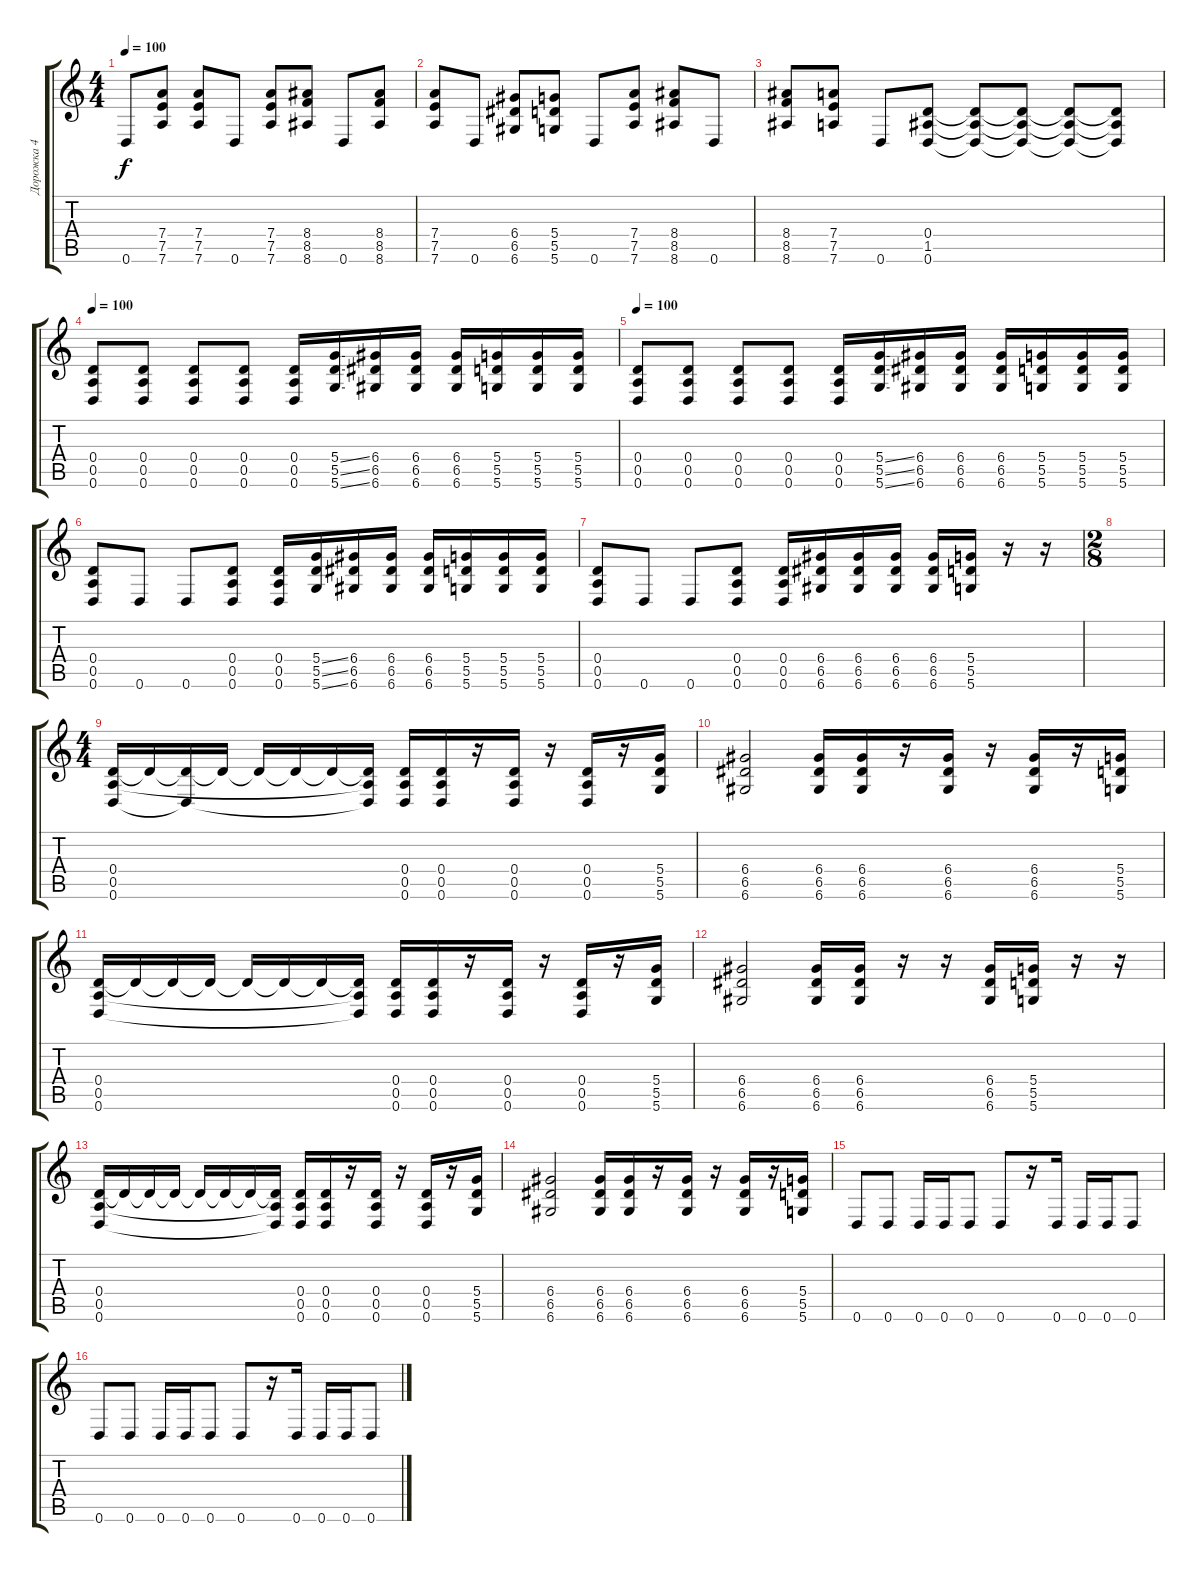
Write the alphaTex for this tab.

\track ("Дорожка 4" "Дорожка 4") {instrument distortionguitar}
\staff {score tabs}
\tuning (E4 B3 G3 D3 A2 D2) {hide}
\ts (4 4)
\tempo 100
\tempo 120
\tempo 100
\clef g2
\ks c
0.6.8{dy f instrument distortionguitar} (7.4 7.5 7.6).8 (7.4 7.5 7.6).8 0.6.8 (7.4 7.5 7.6).8 (8.4 8.5 8.6).8 0.6.8 (8.4 8.5 8.6).8 |
(7.4 7.5 7.6).8 0.6.8 (6.4 6.5 6.6).8 (5.4 5.5 5.6).8 0.6.8 (7.4 7.5 7.6).8 (8.4 8.5 8.6).8 0.6.8 |
(8.4 8.5 8.6).8 (7.4 7.5 7.6).8 0.6.8 (0.4 1.5 0.6).8 (0.4{t} 1.5{t} 0.6{t}).8 (0.4{t} 1.5{t} 0.6{t}).8 (0.4{t} 1.5{t} 0.6{t}).8 (0.4{t} 1.5{t} 0.6{t}).8 |
\tempo 100
(0.4 0.5 0.6).8 (0.4 0.5 0.6).8 (0.4 0.5 0.6).8 (0.4 0.5 0.6).8 (0.4 0.5 0.6).16 (5.4{ss} 5.5{ss} 5.6{ss}).16 (6.4 6.5 6.6).16 (6.4 6.5 6.6).16 (6.4 6.5 6.6).16 (5.4 5.5 5.6).16 (5.4 5.5 5.6).16 (5.4 5.5 5.6).16 |
\tempo 100
(0.4 0.5 0.6).8 (0.4 0.5 0.6).8 (0.4 0.5 0.6).8 (0.4 0.5 0.6).8 (0.4 0.5 0.6).16 (5.4{ss} 5.5{ss} 5.6{ss}).16 (6.4 6.5 6.6).16 (6.4 6.5 6.6).16 (6.4 6.5 6.6).16 (5.4 5.5 5.6).16 (5.4 5.5 5.6).16 (5.4 5.5 5.6).16 |
(0.4 0.5 0.6).8 0.6.8 0.6.8 (0.4 0.5 0.6).8 (0.4 0.5 0.6).16 (5.4{ss} 5.5{ss} 5.6{ss}).16 (6.4 6.5 6.6).16 (6.4 6.5 6.6).16 (6.4 6.5 6.6).16 (5.4 5.5 5.6).16 (5.4 5.5 5.6).16 (5.4 5.5 5.6).16 |
(0.4 0.5 0.6).8 0.6.8 0.6.8 (0.4 0.5 0.6).8 (0.4 0.5 0.6).16 (6.4 6.5 6.6).16 (6.4 6.5 6.6).16 (6.4 6.5 6.6).16 (6.4 6.5 6.6).16 (5.4 5.5 5.6).16 r.16 r.16 |
\ts (2 8)
|
\ts (4 4)
(0.4 0.5 0.6).16 0.4{t}.16 (0.4{t} 0.6{t}).16 0.4{t}.16 0.4{t}.16 0.4{t}.16 0.4{t}.16 (0.4{t} 0.5{t} 0.6{t}).16 (0.4 0.5 0.6).16 (0.4 0.5 0.6).16 r.16 (0.4 0.5 0.6).16 r.16 (0.4 0.5 0.6).16 r.16 (5.4 5.5 5.6).16 |
(6.4 6.5 6.6).2 (6.4 6.5 6.6).16 (6.4 6.5 6.6).16 r.16 (6.4 6.5 6.6).16 r.16 (6.4 6.5 6.6).16 r.16 (5.4 5.5 5.6).16 |
(0.4 0.5 0.6).16 0.4{t}.16 0.4{t}.16 0.4{t}.16 0.4{t}.16 0.4{t}.16 0.4{t}.16 (0.4{t} 0.5{t} 0.6{t}).16 (0.4 0.5 0.6).16 (0.4 0.5 0.6).16 r.16 (0.4 0.5 0.6).16 r.16 (0.4 0.5 0.6).16 r.16 (5.4 5.5 5.6).16 |
(6.4 6.5 6.6).2 (6.4 6.5 6.6).16 (6.4 6.5 6.6).16 r.16 r.16 (6.4 6.5 6.6).16 (5.4 5.5 5.6).16 r.16 r.16 |
(0.4 0.5 0.6).16 0.4{t}.16 0.4{t}.16 0.4{t}.16 0.4{t}.16 0.4{t}.16 0.4{t}.16 (0.4{t} 0.5{t} 0.6{t}).16 (0.4 0.5 0.6).16 (0.4 0.5 0.6).16 r.16 (0.4 0.5 0.6).16 r.16 (0.4 0.5 0.6).16 r.16 (5.4 5.5 5.6).16 |
(6.4 6.5 6.6).2 (6.4 6.5 6.6).16 (6.4 6.5 6.6).16 r.16 (6.4 6.5 6.6).16 r.16 (6.4 6.5 6.6).16 r.16 (5.4 5.5 5.6).16 |
0.6.8 0.6.8 0.6.16 0.6.16 0.6.8 0.6.8 r.16 0.6.16 0.6.16 0.6.16 0.6.8 |
0.6.8 0.6.8 0.6.16 0.6.16 0.6.8 0.6.8 r.16 0.6.16 0.6.16 0.6.16 0.6.8
